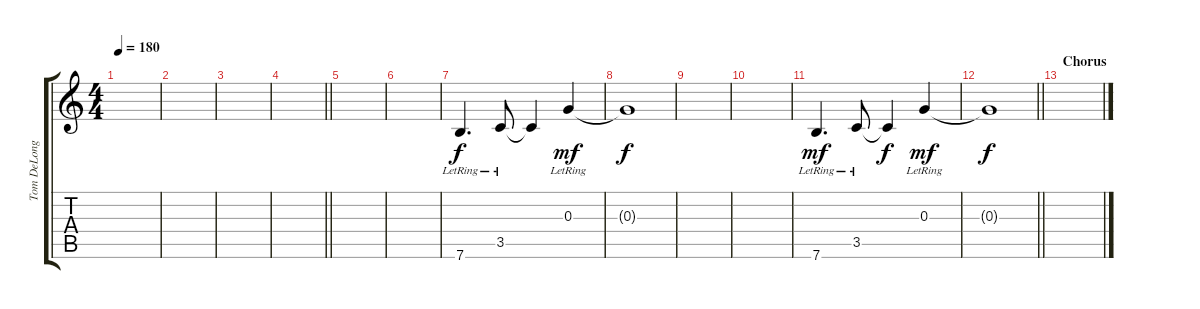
\track ("Tom DeLonge 6" "Tom DeLong") {instrument electricguitarclean}
\staff {score tabs}
\tuning (E4 B3 G3 D3 A2 E2) {hide}
\ts (4 4)
\tempo 180
\clef g2
\ks c
|
|
|
\barLineRight lightlight
|
|
|
7.6{lr}.4{d} 3.5{lr}.8 3.5{t}.4{dy f} 0.3{lr}.4{dy mf} |
0.3{t}.1{dy f} |
|
|
7.6{lr}.4{d dy mf} 3.5{lr}.8 3.5{t}.4{dy f} 0.3{lr}.4{dy mf} |
\barLineRight lightlight
0.3{t}.1{dy f} |
\section ("" "Chorus")
